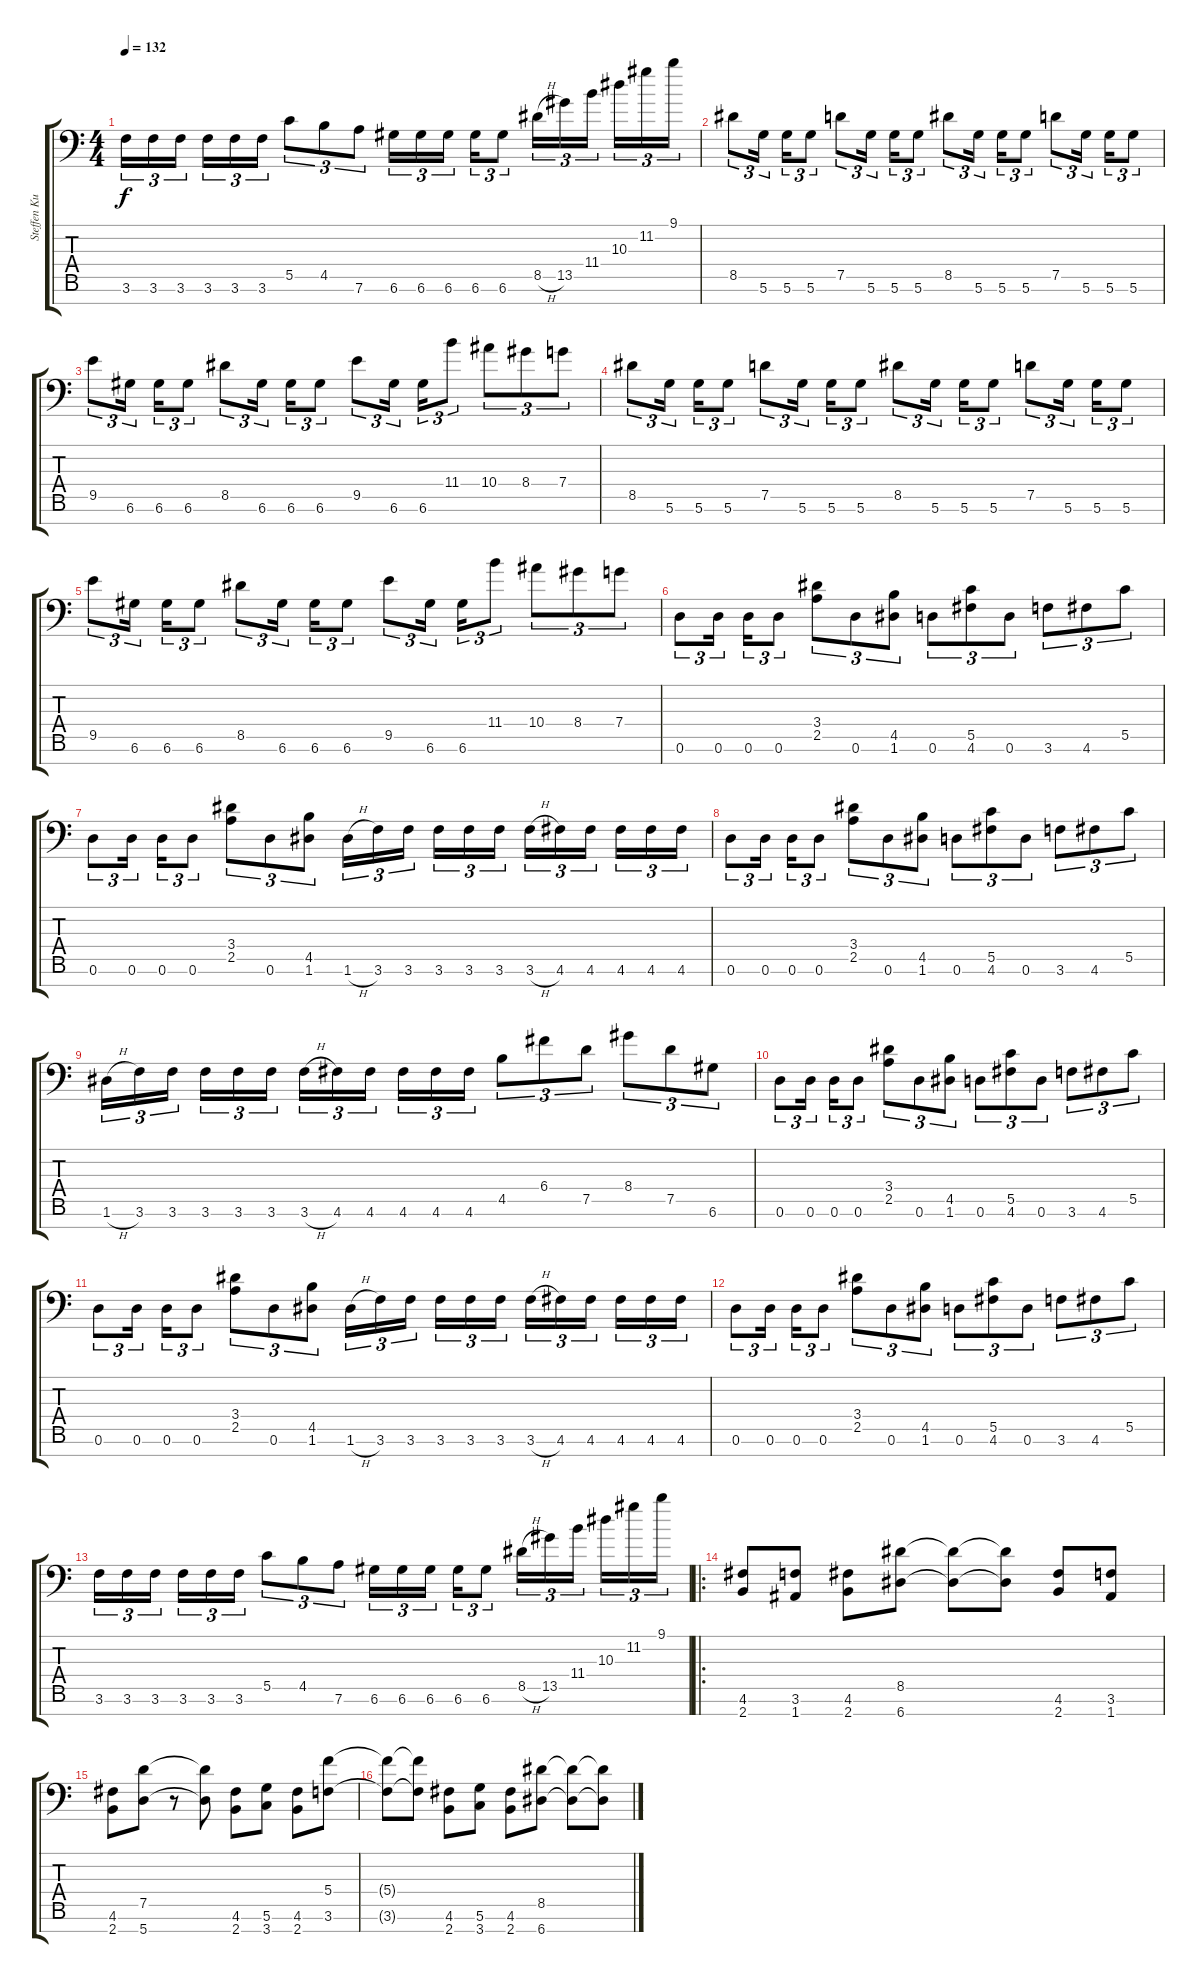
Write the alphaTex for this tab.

\track ("Steffen Kummerer" "Steffen Ku") {instrument distortionguitar}
\staff {score tabs}
\tuning (D4 A3 F3 C3 G2 D2 A1) {hide}
\ts (4 4)
\tempo 132
\clef f4
\ks c
3.6.16{tu (3 2) dy f} 3.6.16{tu (3 2)} 3.6.16{tu (3 2) beam splitsecondary} 3.6.16{tu (3 2)} 3.6.16{tu (3 2)} 3.6.16{tu (3 2)} 5.5.8{tu (3 2)} 4.5.8{tu (3 2)} 7.6.8{tu (3 2)} 6.6.16{tu (3 2)} 6.6.16{tu (3 2)} 6.6.16{tu (3 2) beam splitsecondary} 6.6.16{tu (3 2)} 6.6.8{tu (3 2)} 8.5{h}.16{tu (3 2)} 13.5.16{tu (3 2)} 11.4.16{tu (3 2) beam splitsecondary} 10.3.16{tu (3 2)} 11.2.16{tu (3 2)} 9.1.16{tu (3 2)} |
8.5.8{tu (3 2)} 5.6.16{tu (3 2) beam splitsecondary} 5.6.16{tu (3 2)} 5.6.8{tu (3 2)} 7.5.8{tu (3 2)} 5.6.16{tu (3 2) beam splitsecondary} 5.6.16{tu (3 2)} 5.6.8{tu (3 2)} 8.5.8{tu (3 2)} 5.6.16{tu (3 2) beam splitsecondary} 5.6.16{tu (3 2)} 5.6.8{tu (3 2)} 7.5.8{tu (3 2)} 5.6.16{tu (3 2) beam splitsecondary} 5.6.16{tu (3 2)} 5.6.8{tu (3 2)} |
9.5.8{tu (3 2)} 6.6.16{tu (3 2) beam splitsecondary} 6.6.16{tu (3 2)} 6.6.8{tu (3 2)} 8.5.8{tu (3 2)} 6.6.16{tu (3 2) beam splitsecondary} 6.6.16{tu (3 2)} 6.6.8{tu (3 2)} 9.5.8{tu (3 2)} 6.6.16{tu (3 2) beam splitsecondary} 6.6.16{tu (3 2)} 11.4.8{tu (3 2)} 10.4.8{tu (3 2)} 8.4.8{tu (3 2)} 7.4.8{tu (3 2)} |
8.5.8{tu (3 2)} 5.6.16{tu (3 2) beam splitsecondary} 5.6.16{tu (3 2)} 5.6.8{tu (3 2)} 7.5.8{tu (3 2)} 5.6.16{tu (3 2) beam splitsecondary} 5.6.16{tu (3 2)} 5.6.8{tu (3 2)} 8.5.8{tu (3 2)} 5.6.16{tu (3 2) beam splitsecondary} 5.6.16{tu (3 2)} 5.6.8{tu (3 2)} 7.5.8{tu (3 2)} 5.6.16{tu (3 2) beam splitsecondary} 5.6.16{tu (3 2)} 5.6.8{tu (3 2)} |
9.5.8{tu (3 2)} 6.6.16{tu (3 2) beam splitsecondary} 6.6.16{tu (3 2)} 6.6.8{tu (3 2)} 8.5.8{tu (3 2)} 6.6.16{tu (3 2) beam splitsecondary} 6.6.16{tu (3 2)} 6.6.8{tu (3 2)} 9.5.8{tu (3 2)} 6.6.16{tu (3 2) beam splitsecondary} 6.6.16{tu (3 2)} 11.4.8{tu (3 2)} 10.4.8{tu (3 2)} 8.4.8{tu (3 2)} 7.4.8{tu (3 2)} |
0.6.8{tu (3 2)} 0.6.16{tu (3 2) beam splitsecondary} 0.6.16{tu (3 2)} 0.6.8{tu (3 2)} (3.4 2.5).8{tu (3 2)} 0.6.8{tu (3 2)} (4.5 1.6).8{tu (3 2)} 0.6.8{tu (3 2)} (5.5 4.6).8{tu (3 2)} 0.6.8{tu (3 2)} 3.6.8{tu (3 2)} 4.6.8{tu (3 2)} 5.5.8{tu (3 2)} |
0.6.8{tu (3 2)} 0.6.16{tu (3 2) beam splitsecondary} 0.6.16{tu (3 2)} 0.6.8{tu (3 2)} (3.4 2.5).8{tu (3 2)} 0.6.8{tu (3 2)} (4.5 1.6).8{tu (3 2)} 1.6{h}.16{tu (3 2)} 3.6.16{tu (3 2)} 3.6.16{tu (3 2) beam splitsecondary} 3.6.16{tu (3 2)} 3.6.16{tu (3 2)} 3.6.16{tu (3 2)} 3.6{h}.16{tu (3 2)} 4.6.16{tu (3 2)} 4.6.16{tu (3 2) beam splitsecondary} 4.6.16{tu (3 2)} 4.6.16{tu (3 2)} 4.6.16{tu (3 2)} |
0.6.8{tu (3 2)} 0.6.16{tu (3 2) beam splitsecondary} 0.6.16{tu (3 2)} 0.6.8{tu (3 2)} (3.4 2.5).8{tu (3 2)} 0.6.8{tu (3 2)} (4.5 1.6).8{tu (3 2)} 0.6.8{tu (3 2)} (5.5 4.6).8{tu (3 2)} 0.6.8{tu (3 2)} 3.6.8{tu (3 2)} 4.6.8{tu (3 2)} 5.5.8{tu (3 2)} |
1.6{h}.16{tu (3 2)} 3.6.16{tu (3 2)} 3.6.16{tu (3 2) beam splitsecondary} 3.6.16{tu (3 2)} 3.6.16{tu (3 2)} 3.6.16{tu (3 2)} 3.6{h}.16{tu (3 2)} 4.6.16{tu (3 2)} 4.6.16{tu (3 2) beam splitsecondary} 4.6.16{tu (3 2)} 4.6.16{tu (3 2)} 4.6.16{tu (3 2)} 4.5.8{tu (3 2)} 6.4.8{tu (3 2)} 7.5.8{tu (3 2)} 8.4.8{tu (3 2)} 7.5.8{tu (3 2)} 6.6.8{tu (3 2)} |
0.6.8{tu (3 2)} 0.6.16{tu (3 2) beam splitsecondary} 0.6.16{tu (3 2)} 0.6.8{tu (3 2)} (3.4 2.5).8{tu (3 2)} 0.6.8{tu (3 2)} (4.5 1.6).8{tu (3 2)} 0.6.8{tu (3 2)} (5.5 4.6).8{tu (3 2)} 0.6.8{tu (3 2)} 3.6.8{tu (3 2)} 4.6.8{tu (3 2)} 5.5.8{tu (3 2)} |
0.6.8{tu (3 2)} 0.6.16{tu (3 2) beam splitsecondary} 0.6.16{tu (3 2)} 0.6.8{tu (3 2)} (3.4 2.5).8{tu (3 2)} 0.6.8{tu (3 2)} (4.5 1.6).8{tu (3 2)} 1.6{h}.16{tu (3 2)} 3.6.16{tu (3 2)} 3.6.16{tu (3 2) beam splitsecondary} 3.6.16{tu (3 2)} 3.6.16{tu (3 2)} 3.6.16{tu (3 2)} 3.6{h}.16{tu (3 2)} 4.6.16{tu (3 2)} 4.6.16{tu (3 2) beam splitsecondary} 4.6.16{tu (3 2)} 4.6.16{tu (3 2)} 4.6.16{tu (3 2)} |
0.6.8{tu (3 2)} 0.6.16{tu (3 2) beam splitsecondary} 0.6.16{tu (3 2)} 0.6.8{tu (3 2)} (3.4 2.5).8{tu (3 2)} 0.6.8{tu (3 2)} (4.5 1.6).8{tu (3 2)} 0.6.8{tu (3 2)} (5.5 4.6).8{tu (3 2)} 0.6.8{tu (3 2)} 3.6.8{tu (3 2)} 4.6.8{tu (3 2)} 5.5.8{tu (3 2)} |
3.6.16{tu (3 2)} 3.6.16{tu (3 2)} 3.6.16{tu (3 2) beam splitsecondary} 3.6.16{tu (3 2)} 3.6.16{tu (3 2)} 3.6.16{tu (3 2)} 5.5.8{tu (3 2)} 4.5.8{tu (3 2)} 7.6.8{tu (3 2)} 6.6.16{tu (3 2)} 6.6.16{tu (3 2)} 6.6.16{tu (3 2) beam splitsecondary} 6.6.16{tu (3 2)} 6.6.8{tu (3 2)} 8.5{h}.16{tu (3 2)} 13.5.16{tu (3 2)} 11.4.16{tu (3 2) beam splitsecondary} 10.3.16{tu (3 2)} 11.2.16{tu (3 2)} 9.1.16{tu (3 2)} |
\ro
(4.6 2.7).8 (3.6 1.7).8 (4.6 2.7).8 (8.5 6.7).8 (8.5{t} 6.7{t}).8 (8.5{t} 6.7{t}).8 (4.6 2.7).8 (3.6 1.7).8 |
(4.6 2.7).8 (7.5 5.7).8 r.8 (7.5{t} 5.7{t}).8 (4.6 2.7).8 (5.6 3.7).8 (4.6 2.7).8 (5.4 3.6).8 |
(5.4{t} 3.6{t}).8 (5.4{t} 3.6{t}).8 (4.6 2.7).8 (5.6 3.7).8 (4.6 2.7).8 (8.5 6.7).8 (8.5{t} 6.7{t}).8 (8.5{t} 6.7{t}).8
